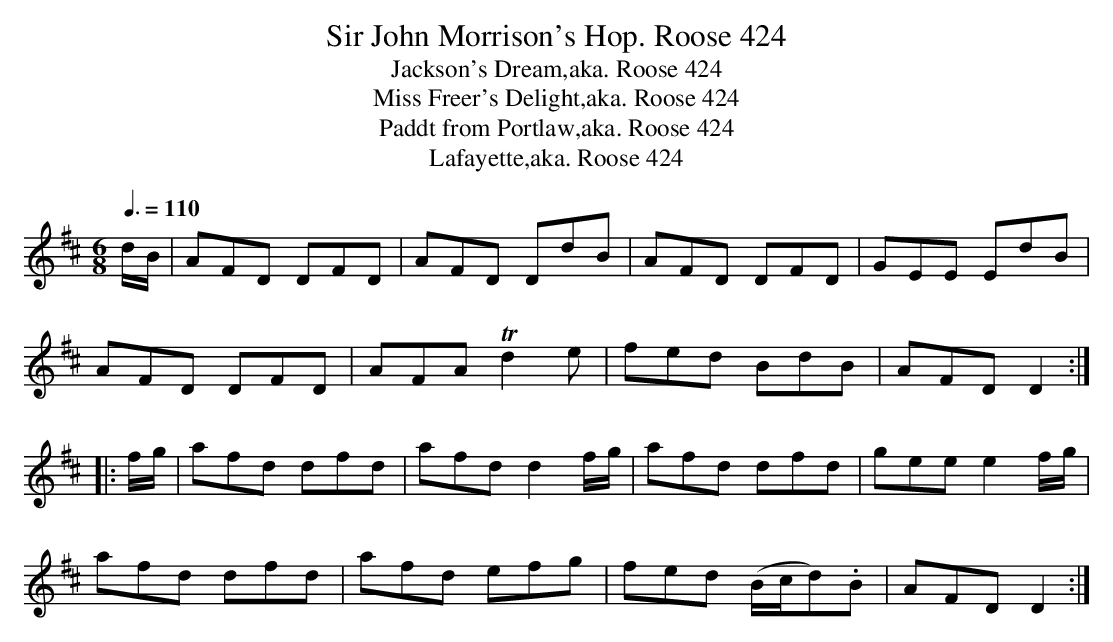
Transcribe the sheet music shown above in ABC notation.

X:1
T:Sir John Morrison's Hop. Roose 424
T:Jackson's Dream,aka. Roose 424
T:Miss Freer's Delight,aka. Roose 424
T:Paddt from Portlaw,aka. Roose 424
T:Lafayette,aka. Roose 424
M:6/8
L:1/8
Q:3/8=110
K:D
d/B/|AFD DFD | AFD DdB | AFD DFD | GEE EdB |
AFD DFD | AFA !trill!d2e | fed BdB | AFD D2:|
|:f/g/|afd dfd | afd d2f/g/ | afd dfd | gee e2f/g/ |
afd dfd | afd efg | fed (B/c/d).B | AFD D2:|
